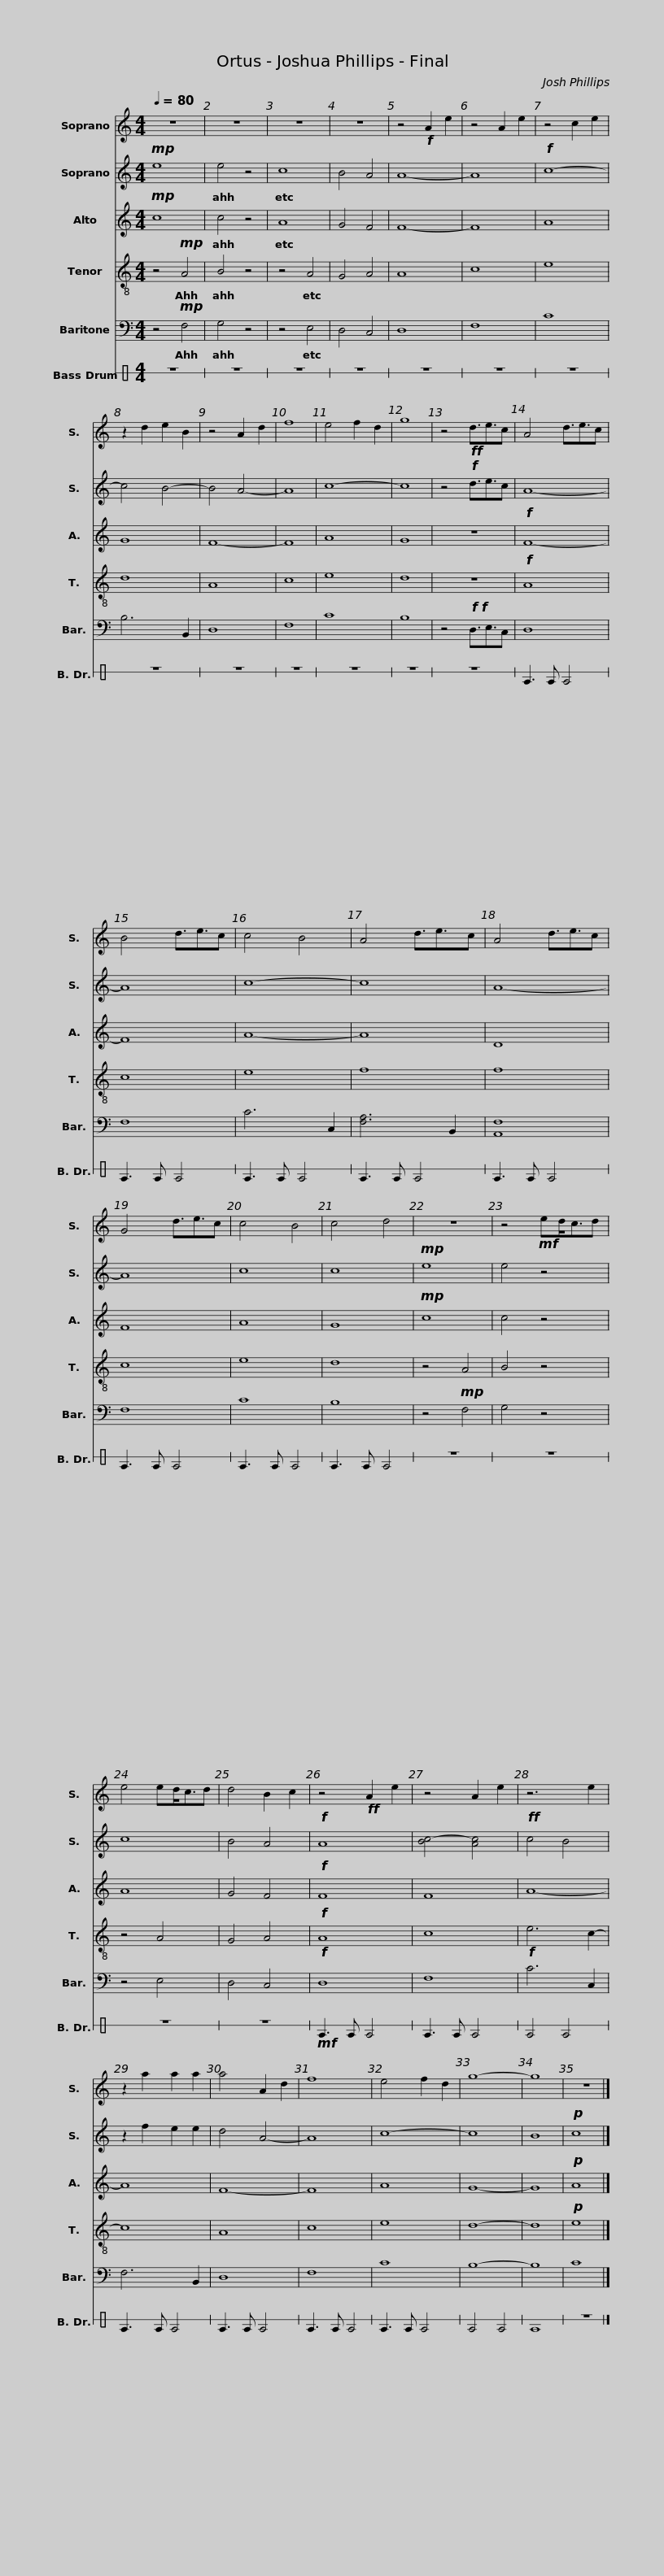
X:1
%%score 1 2 3 4 5 6
L:1/8
Q:1/4=80
M:4/4
I:linebreak $
K:C
V:1 treble
V:2 treble
V:3 treble
V:4 treble-8
V:5 bass
V:6 perc stafflines=1
K:none
V:1
 z8 | z8 | z8 | z8 | z4!f! A2 e2 | %5
 z4 A2 e2 | z4 c2 e2 | z2 d2 e2 B2 | z4 A2 d2 | f8 | %10
 e4 f2 d2 |$ g8 | z4!ff! d3/2e3/2c | A4 d3/2e3/2c | B4 d3/2e3/2c | %15
 c4 B4 | A4 d3/2e3/2c | A4 d3/2e3/2c |$ G4 d3/2e3/2c | c4 B4 | %20
 c4 d4 | z8 | z4!mf! ed<cd | e4 ed<cd | d4 B2 c2 | %25
 z4!ff! A2 e2 |$ z4 A2 e2 | z6 e2 | z2 a2 a2 a2 | a4 A2 d2 | %30
 f8 | e4 f2 d2 | g8- | g8 | z8 |] %35
V:2
!mp! e8 | e4 z4 | c8 | B4 A4 | A8- | %5
 A8 |!f! c8- | c4 B4- | B4 A4- | A8 | %10
 c8- |$ c8 | z4!f! d3/2e3/2c | A8- | A8 | %15
 c8- | c8 | A8- |$ A8 | c8 | %20
 c8 |!mp! e8 | e4 z4 | c8 | B4 A4 | %25
!f! A8 |$ [Bc-]4 [Ac]4 |!ff! c4 B4 | z2 f2 e2 e2 | d4 A4- | %30
 A8 | c8- | c8 | B8 |!p! c8 |] %35
V:3
!mp! c8 | c4 z4 | A8 | G4 F4 | F8- | %5
 F8 | A8 | G8 | F8- | F8 | %10
 A8 |$ G8 | z8 |!f! F8- | F8 | %15
 A8- | A8 | D8 |$ F8 | A8 | %20
 G8 |!mp! c8 | c4 z4 | A8 | G4 F4 | %25
!f! F8 |$ F8 | A8- | A8 | F8- | %30
 F8 | A8 | G8- | G8 |!p! A8 |] %35
V:4
 z4!mp! A4 | B4 z4 | z4 A4 | G4 A4 | A8 | %5
 c8 | e8 | d8 | A8 | c8 | %10
 e8 |$ d8 | z8 |!f! A8 | c8 | %15
 e8 | f8 | f8 |$ c8 | e8 | %20
 d8 | z4 A4 | B4 z4 | z4 A4 | G4 A4 | %25
!f! A8 |$ c8 | e6 c2- | c8 | A8 | %30
 c8 | e8 | d8- | d8 |!p! e8 |] %35
V:5
 z4!mp! F,4 | G,4 z4 | z4 E,4 | D,4 C,4 | D,8 | %5
 F,8 | C8 | B,6 B,,2 | D,8 | F,8 | %10
 C8 |$ B,8 | z4!f!!f! D,3/2E,3/2C, | D,8 | F,8 | %15
 C6 C,2 | [F,A,]6 B,,2 | [A,,F,]8 |$ F,8 | C8 | %20
 B,8 | z4!mp! F,4 | G,4 z4 | z4 E,4 | D,4 C,4 | %25
!f! D,8 |$ F,8 |!f! C6 C,2 | F,6 B,,2 | D,8 | %30
 F,8 | C8 | B,8- | B,8 | C8 |] %35
V:6
 z8 | z8 | z8 | z8 | z8 | %5
 z8 | z8 | z8 | z8 | z8 | %10
 z8 |$ z8 | z8 | E3 E E4 | E3 E E4 | %15
 E3 E E4 | E3 E E4 | E3 E E4 |$ E3 E E4 | E3 E E4 | %20
 E3 E E4 | z8 | z8 | z8 | z8 | %25
!mf! E3 E E4 |$ E3 E E4 | E4 E4 | E3 E E4 | E3 E E4 | %30
 E3 E E4 | E3 E E4 | E4 E4 | E8 | z8 |] %35
